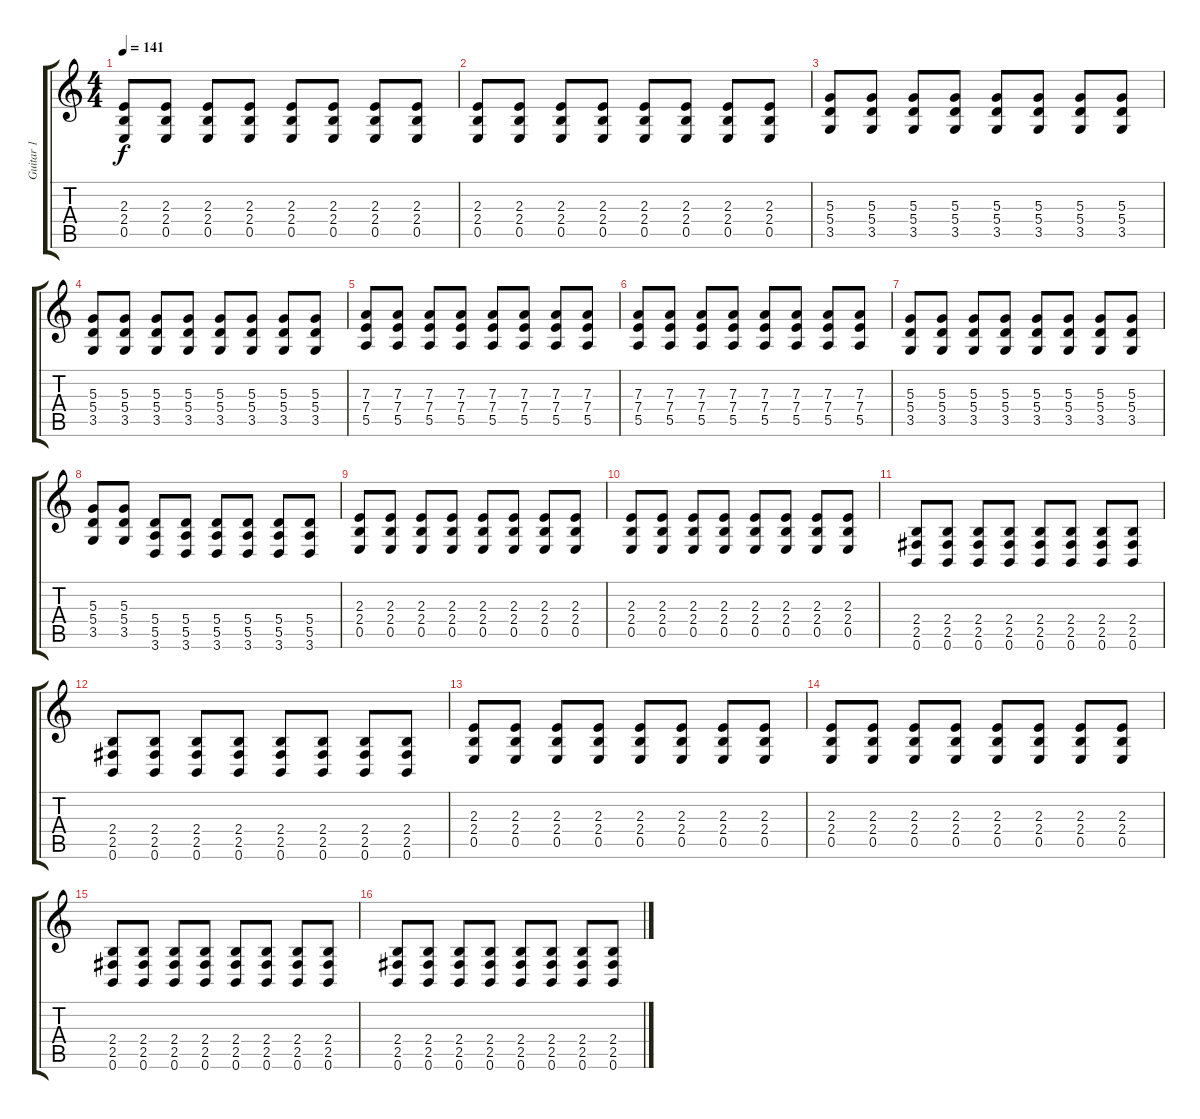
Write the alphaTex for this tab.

\track ("Guitar 1" "Guitar 1") {instrument distortionguitar}
\staff {score tabs}
\tuning (B3 Gb3 D3 A2 E2 B1) {hide}
\ts (4 4)
\tempo 141
\clef g2
\ks c
(2.3 2.4 0.5).8{dy f} (2.3 2.4 0.5).8 (2.3 2.4 0.5).8 (2.3 2.4 0.5).8 (2.3 2.4 0.5).8 (2.3 2.4 0.5).8 (2.3 2.4 0.5).8 (2.3 2.4 0.5).8 |
(2.3 2.4 0.5).8 (2.3 2.4 0.5).8 (2.3 2.4 0.5).8 (2.3 2.4 0.5).8 (2.3 2.4 0.5).8 (2.3 2.4 0.5).8 (2.3 2.4 0.5).8 (2.3 2.4 0.5).8 |
(5.3 5.4 3.5).8 (5.3 5.4 3.5).8 (5.3 5.4 3.5).8 (5.3 5.4 3.5).8 (5.3 5.4 3.5).8 (5.3 5.4 3.5).8 (5.3 5.4 3.5).8 (5.3 5.4 3.5).8 |
(5.3 5.4 3.5).8 (5.3 5.4 3.5).8 (5.3 5.4 3.5).8 (5.3 5.4 3.5).8 (5.3 5.4 3.5).8 (5.3 5.4 3.5).8 (5.3 5.4 3.5).8 (5.3 5.4 3.5).8 |
(7.3 7.4 5.5).8 (7.3 7.4 5.5).8 (7.3 7.4 5.5).8 (7.3 7.4 5.5).8 (7.3 7.4 5.5).8 (7.3 7.4 5.5).8 (7.3 7.4 5.5).8 (7.3 7.4 5.5).8 |
(7.3 7.4 5.5).8 (7.3 7.4 5.5).8 (7.3 7.4 5.5).8 (7.3 7.4 5.5).8 (7.3 7.4 5.5).8 (7.3 7.4 5.5).8 (7.3 7.4 5.5).8 (7.3 7.4 5.5).8 |
(5.3 5.4 3.5).8 (5.3 5.4 3.5).8 (5.3 5.4 3.5).8 (5.3 5.4 3.5).8 (5.3 5.4 3.5).8 (5.3 5.4 3.5).8 (5.3 5.4 3.5).8 (5.3 5.4 3.5).8 |
(5.3 5.4 3.5).8 (5.3 5.4 3.5).8 (5.4 5.5 3.6).8 (5.4 5.5 3.6).8 (5.4 5.5 3.6).8 (5.4 5.5 3.6).8 (5.4 5.5 3.6).8 (5.4 5.5 3.6).8 |
\section ("" "")
(2.3 2.4 0.5).8 (2.3 2.4 0.5).8 (2.3 2.4 0.5).8 (2.3 2.4 0.5).8 (2.3 2.4 0.5).8 (2.3 2.4 0.5).8 (2.3 2.4 0.5).8 (2.3 2.4 0.5).8 |
(2.3 2.4 0.5).8 (2.3 2.4 0.5).8 (2.3 2.4 0.5).8 (2.3 2.4 0.5).8 (2.3 2.4 0.5).8 (2.3 2.4 0.5).8 (2.3 2.4 0.5).8 (2.3 2.4 0.5).8 |
(2.4 2.5 0.6).8 (2.4 2.5 0.6).8 (2.4 2.5 0.6).8 (2.4 2.5 0.6).8 (2.4 2.5 0.6).8 (2.4 2.5 0.6).8 (2.4 2.5 0.6).8 (2.4 2.5 0.6).8 |
(2.4 2.5 0.6).8 (2.4 2.5 0.6).8 (2.4 2.5 0.6).8 (2.4 2.5 0.6).8 (2.4 2.5 0.6).8 (2.4 2.5 0.6).8 (2.4 2.5 0.6).8 (2.4 2.5 0.6).8 |
(2.3 2.4 0.5).8 (2.3 2.4 0.5).8 (2.3 2.4 0.5).8 (2.3 2.4 0.5).8 (2.3 2.4 0.5).8 (2.3 2.4 0.5).8 (2.3 2.4 0.5).8 (2.3 2.4 0.5).8 |
(2.3 2.4 0.5).8 (2.3 2.4 0.5).8 (2.3 2.4 0.5).8 (2.3 2.4 0.5).8 (2.3 2.4 0.5).8 (2.3 2.4 0.5).8 (2.3 2.4 0.5).8 (2.3 2.4 0.5).8 |
(2.4 2.5 0.6).8 (2.4 2.5 0.6).8 (2.4 2.5 0.6).8 (2.4 2.5 0.6).8 (2.4 2.5 0.6).8 (2.4 2.5 0.6).8 (2.4 2.5 0.6).8 (2.4 2.5 0.6).8 |
(2.4 2.5 0.6).8 (2.4 2.5 0.6).8 (2.4 2.5 0.6).8 (2.4 2.5 0.6).8 (2.4 2.5 0.6).8 (2.4 2.5 0.6).8 (2.4 2.5 0.6).8 (2.4 2.5 0.6).8
